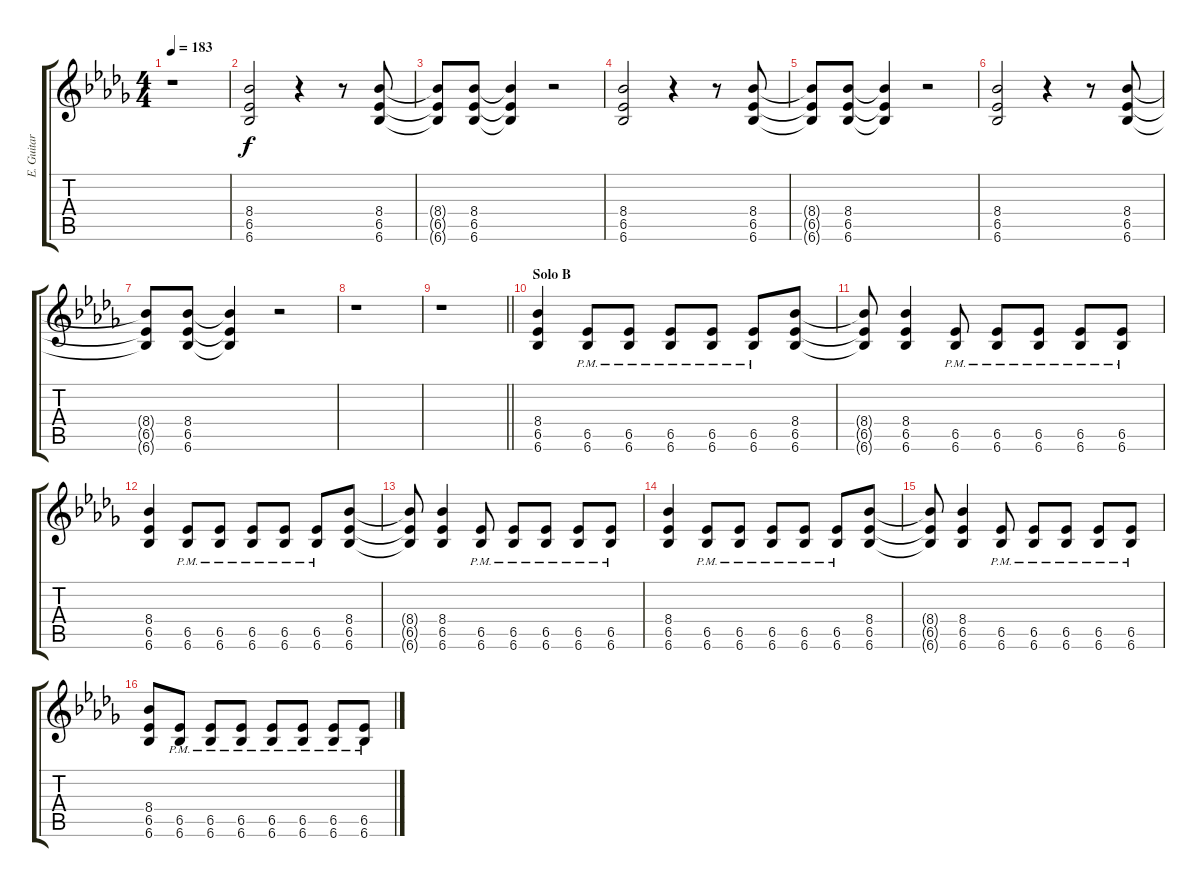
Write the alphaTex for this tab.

\track ("E. Guitar I" "E. Guitar ") {instrument overdrivenguitar}
\staff {score tabs}
\tuning (E4 B3 G3 D3 A2 E2) {hide}
\ts (4 4)
\tempo 183
\clef g2
\ks db
r.1{dy f} |
(8.4 6.5 6.6).2 r.4 r.8 (8.4 6.5 6.6).8 |
(8.4{t} 6.5{t} 6.6{t}).8 (8.4 6.5 6.6).8 (8.4{t} 6.5{t} 6.6{t}).4 r.2 |
(8.4 6.5 6.6).2 r.4 r.8 (8.4 6.5 6.6).8 |
(8.4{t} 6.5{t} 6.6{t}).8 (8.4 6.5 6.6).8 (8.4{t} 6.5{t} 6.6{t}).4 r.2 |
(8.4 6.5 6.6).2 r.4 r.8 (8.4 6.5 6.6).8 |
(8.4{t} 6.5{t} 6.6{t}).8 (8.4 6.5 6.6).8 (8.4{t} 6.5{t} 6.6{t}).4 r.2 |
r.1 |
\barLineRight lightlight
r.1 |
\section ("" "Solo B")
(8.4 6.5 6.6).4 (6.5{pm} 6.6{pm}).8 (6.5{pm} 6.6{pm}).8 (6.5{pm} 6.6{pm}).8 (6.5{pm} 6.6{pm}).8 (6.5{pm} 6.6{pm}).8 (8.4 6.5 6.6).8 |
(8.4{t} 6.5{t} 6.6{t}).8 (8.4 6.5 6.6).4 (6.5{pm} 6.6{pm}).8 (6.5{pm} 6.6{pm}).8 (6.5{pm} 6.6{pm}).8 (6.5{pm} 6.6{pm}).8 (6.5{pm} 6.6{pm}).8 |
(8.4 6.5 6.6).4 (6.5{pm} 6.6{pm}).8 (6.5{pm} 6.6{pm}).8 (6.5{pm} 6.6{pm}).8 (6.5{pm} 6.6{pm}).8 (6.5{pm} 6.6{pm}).8 (8.4 6.5 6.6).8 |
(8.4{t} 6.5{t} 6.6{t}).8 (8.4 6.5 6.6).4 (6.5{pm} 6.6{pm}).8 (6.5{pm} 6.6{pm}).8 (6.5{pm} 6.6{pm}).8 (6.5{pm} 6.6{pm}).8 (6.5{pm} 6.6{pm}).8 |
(8.4 6.5 6.6).4 (6.5{pm} 6.6{pm}).8 (6.5{pm} 6.6{pm}).8 (6.5{pm} 6.6{pm}).8 (6.5{pm} 6.6{pm}).8 (6.5{pm} 6.6{pm}).8 (8.4 6.5 6.6).8 |
(8.4{t} 6.5{t} 6.6{t}).8 (8.4 6.5 6.6).4 (6.5{pm} 6.6{pm}).8 (6.5{pm} 6.6{pm}).8 (6.5{pm} 6.6{pm}).8 (6.5{pm} 6.6{pm}).8 (6.5{pm} 6.6{pm}).8 |
(8.4 6.5 6.6).8 (6.5{pm} 6.6{pm}).8 (6.5{pm} 6.6{pm}).8 (6.5{pm} 6.6{pm}).8 (6.5{pm} 6.6{pm}).8 (6.5{pm} 6.6{pm}).8 (6.5{pm} 6.6{pm}).8 (6.5{pm} 6.6{pm}).8
